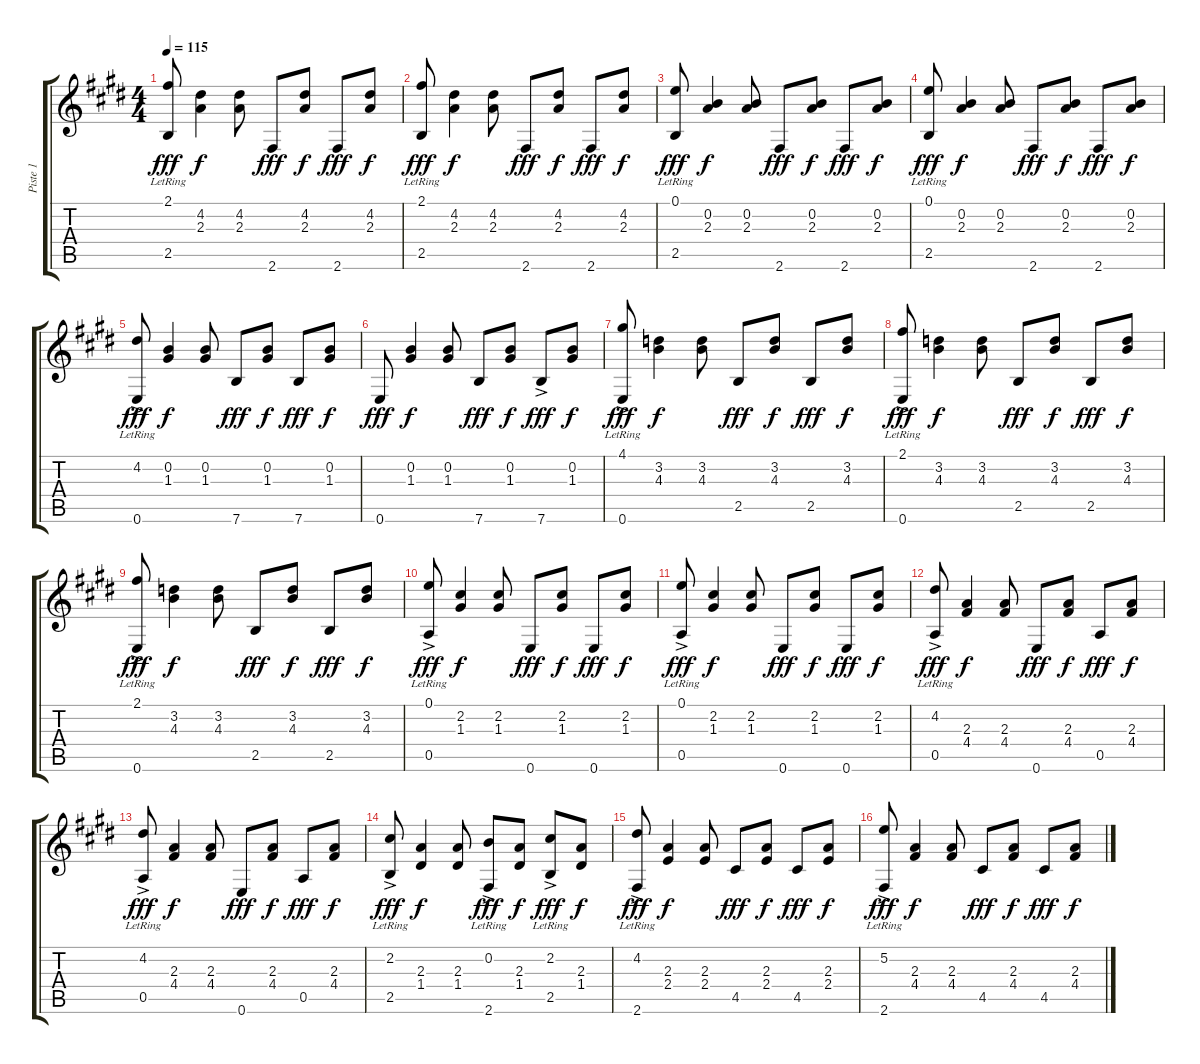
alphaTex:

\track ("Piste 1" "Piste 1") {instrument acousticguitarnylon}
\staff {score tabs}
\tuning (E4 B3 G3 D3 A2 E2) {hide}
\ts (4 4)
\tempo 115
\clef g2
\ks e
(2.1{lr} 2.5).8{dy fff} (4.2 2.3).4{dy f} (4.2 2.3).8 2.6.8{dy fff} (4.2 2.3).8{dy f} 2.6.8{dy fff} (4.2 2.3).8{dy f} |
(2.1{lr} 2.5).8{dy fff} (4.2 2.3).4{dy f} (4.2 2.3).8 2.6.8{dy fff} (4.2 2.3).8{dy f} 2.6.8{dy fff} (4.2 2.3).8{dy f} |
(0.1{lr} 2.5).8{dy fff} (0.2 2.3).4{dy f} (0.2 2.3).8 2.6.8{dy fff} (0.2 2.3).8{dy f} 2.6.8{dy fff} (0.2 2.3).8{dy f} |
(0.1{lr} 2.5).8{dy fff} (0.2 2.3).4{dy f} (0.2 2.3).8 2.6.8{dy fff} (0.2 2.3).8{dy f} 2.6.8{dy fff} (0.2 2.3).8{dy f} |
(4.2{ac lr} 0.6).8{dy fff} (0.2 1.3).4{dy f} (0.2 1.3).8 7.6.8{dy fff} (0.2 1.3).8{dy f} 7.6.8{dy fff} (0.2 1.3).8{dy f} |
0.6.8{dy fff} (0.2 1.3).4{dy f} (0.2 1.3).8 7.6.8{dy fff} (0.2 1.3).8{dy f} 7.6{ac}.8{dy fff} (0.2 1.3).8{dy f} |
(4.1{ac lr} 0.6).8{dy fff} (3.2 4.3).4{dy f} (3.2 4.3).8 2.5.8{dy fff} (3.2 4.3).8{dy f} 2.5.8{dy fff} (3.2 4.3).8{dy f} |
(2.1{ac lr} 0.6).8{dy fff} (3.2 4.3).4{dy f} (3.2 4.3).8 2.5.8{dy fff} (3.2 4.3).8{dy f} 2.5.8{dy fff} (3.2 4.3).8{dy f} |
(2.1{ac lr} 0.6).8{dy fff} (3.2 4.3).4{dy f} (3.2 4.3).8 2.5.8{dy fff} (3.2 4.3).8{dy f} 2.5.8{dy fff} (3.2 4.3).8{dy f} |
(0.1{ac lr} 0.5).8{dy fff} (2.2 1.3).4{dy f} (2.2 1.3).8 0.6.8{dy fff} (2.2 1.3).8{dy f} 0.6.8{dy fff} (2.2 1.3).8{dy f} |
(0.1{ac lr} 0.5).8{dy fff} (2.2 1.3).4{dy f} (2.2 1.3).8 0.6.8{dy fff} (2.2 1.3).8{dy f} 0.6.8{dy fff} (2.2 1.3).8{dy f} |
(4.2{ac lr} 0.5).8{dy fff} (2.3 4.4).4{dy f} (2.3 4.4).8 0.6.8{dy fff} (2.3 4.4).8{dy f} 0.5.8{dy fff} (2.3 4.4).8{dy f} |
(4.2{ac lr} 0.5).8{dy fff} (2.3 4.4).4{dy f} (2.3 4.4).8 0.6.8{dy fff} (2.3 4.4).8{dy f} 0.5.8{dy fff} (2.3 4.4).8{dy f} |
(2.2{ac lr} 2.5).8{dy fff} (2.3 1.4).4{dy f} (2.3 1.4).8 (0.2{ac lr} 2.6).8{dy fff} (2.3 1.4).8{dy f} (2.2{ac lr} 2.5).8{dy fff} (2.3 1.4).8{dy f} |
(4.2{ac lr} 2.6).8{dy fff} (2.3 2.4).4{dy f} (2.3 2.4).8 4.5.8{dy fff} (2.3 2.4).8{dy f} 4.5.8{dy fff} (2.3 2.4).8{dy f} |
(5.2{ac lr} 2.6).8{dy fff} (2.3 4.4).4{dy f} (2.3 4.4).8 4.5.8{dy fff} (2.3 4.4).8{dy f} 4.5.8{dy fff} (2.3 4.4).8{dy f}
